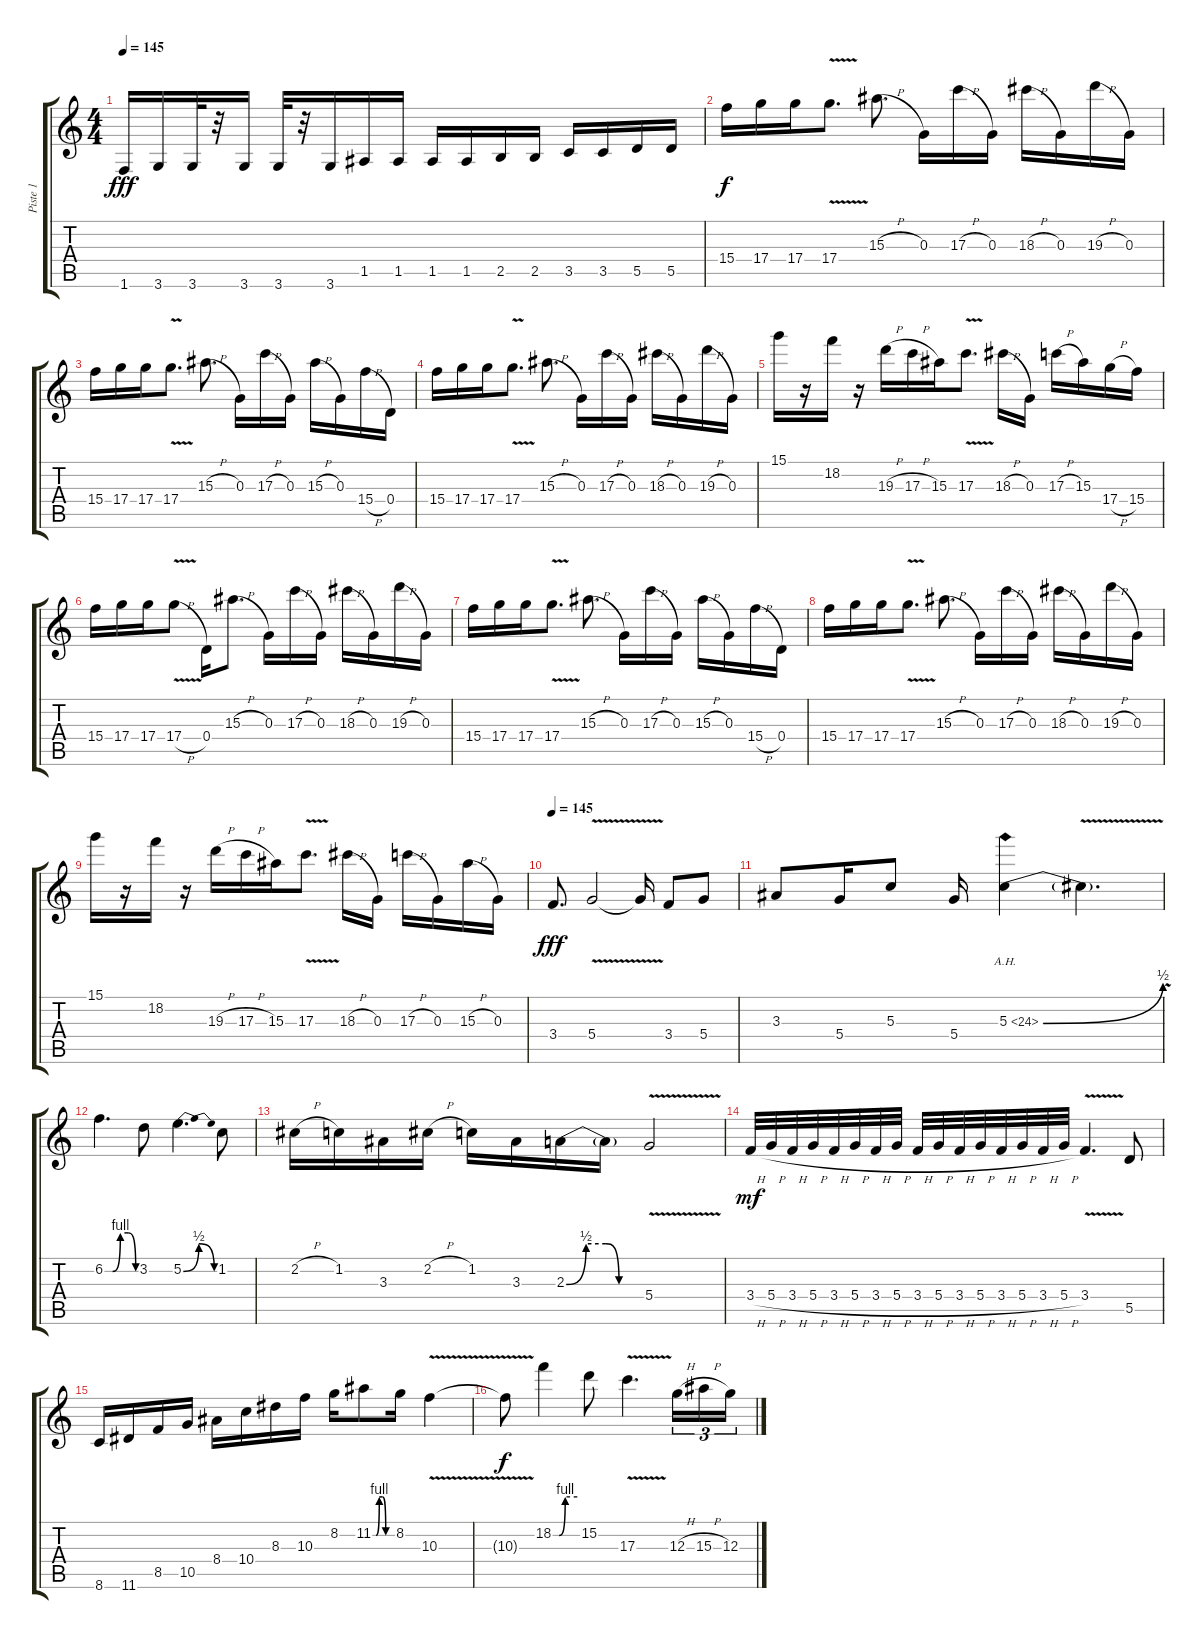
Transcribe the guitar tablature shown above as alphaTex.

\track ("Piste 1" "Piste 1") {instrument distortionguitar}
\staff {score tabs}
\tuning (E4 B3 G3 D3 A2 E2) {hide}
\ts (4 4)
\tempo 145
\clef g2
\ks c
1.6.16{dy fff} 3.6.16 3.6.32 r.32 3.6.16 3.6.32 r.32 3.6.16 1.5.16 1.5.16 1.5.16 1.5.16 2.5.16 2.5.16 3.5.16 3.5.16 5.5.16 5.5.16 |
15.4.16{dy f volume 12} 17.4.16 17.4.16 17.4{v}.8{d} 15.3{h}.8{d} 0.3.16 17.3{h}.16 0.3.16 18.3{h}.16 0.3.16 19.3{h}.16 0.3.16 |
15.4.16 17.4.16 17.4.16 17.4{v}.8{d} 15.3{h}.8{d} 0.3.16 17.3{h}.16 0.3.16 15.3{h}.16 0.3.16 15.4{h}.16 0.4.16 |
15.4.16 17.4.16 17.4.16 17.4{v}.8{d} 15.3{h}.8{d} 0.3.16 17.3{h}.16 0.3.16 18.3{h}.16 0.3.16 19.3{h}.16 0.3.16 |
15.1.16 r.16 18.2.16 r.16 19.3{h}.16 17.3{h}.16 15.3.16 17.3{v}.8{d} 18.3{h}.16 0.3.16 17.3{h}.16 15.3.16 17.4{h}.16 15.4.16 |
15.4.16 17.4.16 17.4.16 17.4{v h}.8 0.4.16 15.3{h}.8{d} 0.3.16 17.3{h}.16 0.3.16 18.3{h}.16 0.3.16 19.3{h}.16 0.3.16 |
15.4.16 17.4.16 17.4.16 17.4{v}.8{d} 15.3{h}.8{d} 0.3.16 17.3{h}.16 0.3.16 15.3{h}.16 0.3.16 15.4{h}.16 0.4.16 |
15.4.16 17.4.16 17.4.16 17.4{v}.8{d} 15.3{h}.8{d} 0.3.16 17.3{h}.16 0.3.16 18.3{h}.16 0.3.16 19.3{h}.16 0.3.16 |
15.1.16 r.16 18.2.16 r.16 19.3{h}.16 17.3{h}.16 15.3.16 17.3{v}.8{d} 18.3{h}.16 0.3.16 17.3{h}.16 0.3.16 15.3{h}.16 0.3.16 |
\tempo 145
3.4.8{d dy fff volume 16} 5.4{v}.2 5.4{t}.16 3.4.8 5.4.8 |
3.3.8 5.4.16 5.3.8 5.4.16 5.3{be (bend 0 0 60 2) ah 19}.4 5.3{v t}.4{d} |
6.2{be (custom 0 0 15 0 30 4 45 4 60 0)}.4{d} 3.2.8 5.2{be (bendrelease 0 0 45 2 45 2 60 0)}.4{d} 1.2.8 |
2.2{h}.16 1.2.16 3.3.16 2.2{h}.16 1.2.16 3.3.16 2.3{be (custom 0 0 15 2 30 2 40 0 60 0)}.16 2.3{t}.16 5.4{v}.2 |
3.4{h}.32{dy mf} 5.4{h}.32 3.4{h}.32 5.4{h}.32 3.4{h}.32 5.4{h}.32 3.4{h}.32 5.4{h}.32 3.4{h}.32 5.4{h}.32 3.4{h}.32 5.4{h}.32 3.4{h}.32 5.4{h}.32 3.4{h}.32 5.4{h}.32 3.4{v}.4{d} 5.5.8 |
8.6.16 11.6.16 8.5.16 10.5.16 8.4.16 10.4.16 8.3.16 10.3.16 8.2.16 11.2{be (custom 0 0 10 0 20 4 30 4 40 0 60 0)}.8 8.2.16 10.3{v}.4 |
10.3{t}.8{dy f} 18.2{be (custom 0 0 15 0 30 4 60 4)}.4 15.2.8 17.3{v}.4{d} 12.3{h}.16{tu (3 2)} 15.3{h}.16{tu (3 2)} 12.3.16{tu (3 2)}
